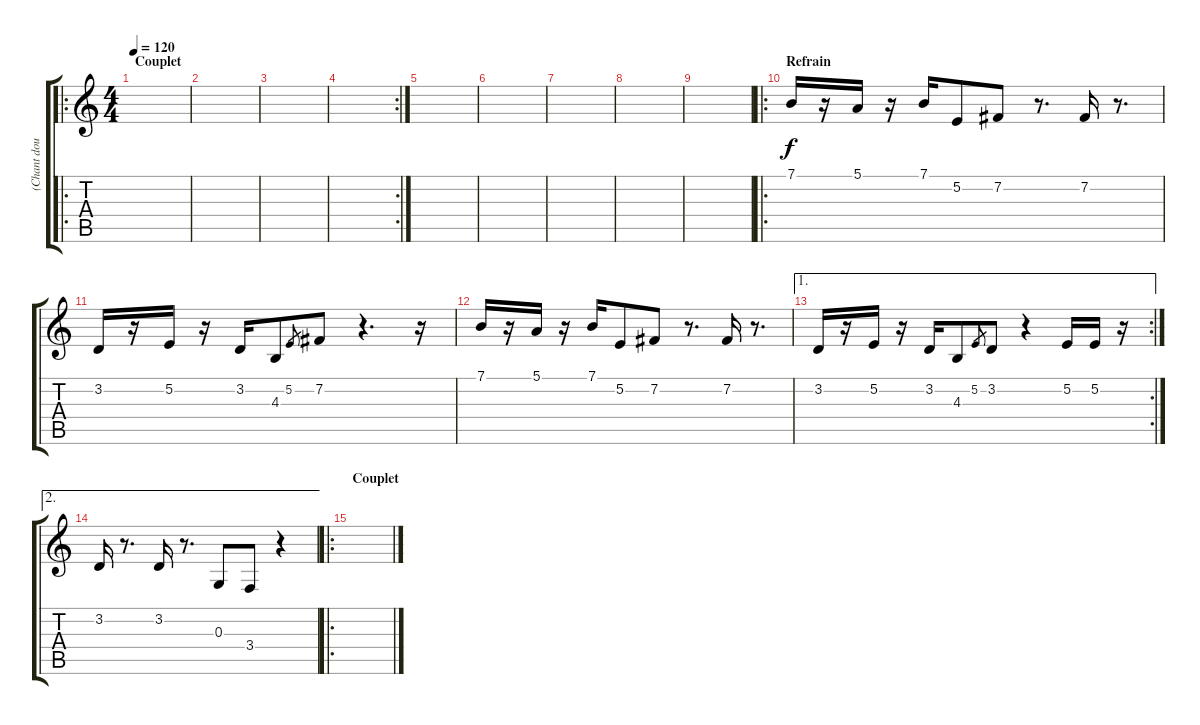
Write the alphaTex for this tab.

\track ("(Chant doublé]" "(Chant dou") {instrument lead6voice}
\staff {score tabs}
\tuning (E4 B3 G3 D3 A2 E2) {hide}
\ro
\ts (4 4)
\section ("" "Couplet")
\tempo 120
\clef g2
\ks c
|
|
|
\rc 2
|
|
|
|
|
|
\ro
\section ("" "Refrain")
7.1.16 r.16 5.1.16 r.16 7.1.16 5.2.8 7.2.8 r.8{d} 7.2.16 r.8{d} |
3.2.16 r.16 5.2.16 r.16 3.2.16 4.3.8 5.2.8{gr} 7.2.8 r.4{d} r.16 |
7.1.16 r.16 5.1.16 r.16 7.1.16 5.2.8 7.2.8 r.8{d} 7.2.16 r.8{d} |
\ae 1
\rc 2
3.2.16 r.16 5.2.16 r.16 3.2.16 4.3.8 5.2.8{gr} 3.2.8 r.4 5.2.16 5.2.16 r.16 |
\ae 2
3.2.16 r.8{d} 3.2.16 r.8{d} 0.3.8 3.4.8 r.4 |
\ro
\section ("" "Couplet")
